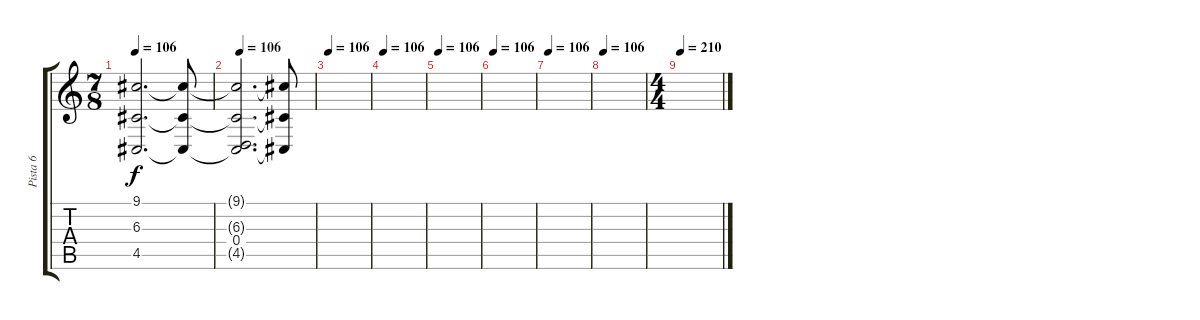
\track ("Pista 6" "Pista 6") {instrument fx2soundtrack}
\staff {score tabs}
\tuning (E4 B3 G3 D3 A2 E2) {hide}
\ts (7 8)
\tempo 106
\clef g2
\ks c
(9.1 6.3 4.5).2{d dy f} (9.1{t} 6.3{t} 4.5{t}).8 |
\tempo 106
(9.1{t} 6.3{t} 0.4 4.5{t}).2{d} (9.1{t} 6.3{t} 4.5{t}).8 |
\tempo 106
|
\tempo 106
|
\tempo 106
|
\tempo 106
|
\tempo 106
|
\tempo 106
|
\ts (4 4)
\tempo 210
